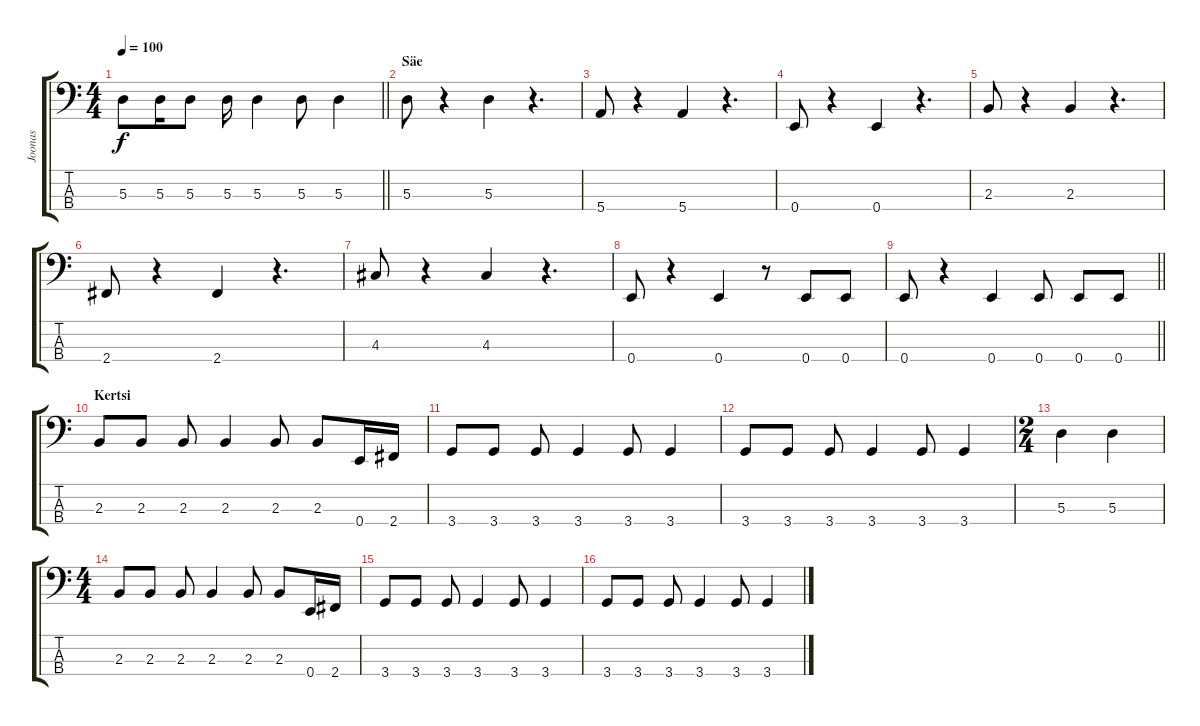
\track ("Joonas" "Joonas") {instrument electricbasspick}
\staff {score tabs}
\tuning (G2 D2 A1 E1) {hide}
\ts (4 4)
\tempo 100
\clef f4
\barLineRight lightlight
\ks c
5.3.8{dy f} 5.3.16 5.3.8 5.3.16 5.3.4 5.3.8 5.3.4 |
\section ("" "Säe")
5.3.8 r.4 5.3.4 r.4{d} |
5.4.8 r.4 5.4.4 r.4{d} |
0.4.8 r.4 0.4.4 r.4{d} |
2.3.8 r.4 2.3.4 r.4{d} |
2.4.8 r.4 2.4.4 r.4{d} |
4.3.8 r.4 4.3.4 r.4{d} |
0.4.8 r.4 0.4.4 r.8 0.4.8 0.4.8 |
\barLineRight lightlight
0.4.8 r.4 0.4.4 0.4.8 0.4.8 0.4.8 |
\section ("" "Kertsi")
2.3.8 2.3.8 2.3.8 2.3.4 2.3.8 2.3.8 0.4.16 2.4.16 |
3.4.8 3.4.8 3.4.8 3.4.4 3.4.8 3.4.4 |
3.4.8 3.4.8 3.4.8 3.4.4 3.4.8 3.4.4 |
\ts (2 4)
5.3.4 5.3.4 |
\ts (4 4)
2.3.8 2.3.8 2.3.8 2.3.4 2.3.8 2.3.8 0.4.16 2.4.16 |
3.4.8 3.4.8 3.4.8 3.4.4 3.4.8 3.4.4 |
3.4.8 3.4.8 3.4.8 3.4.4 3.4.8 3.4.4
